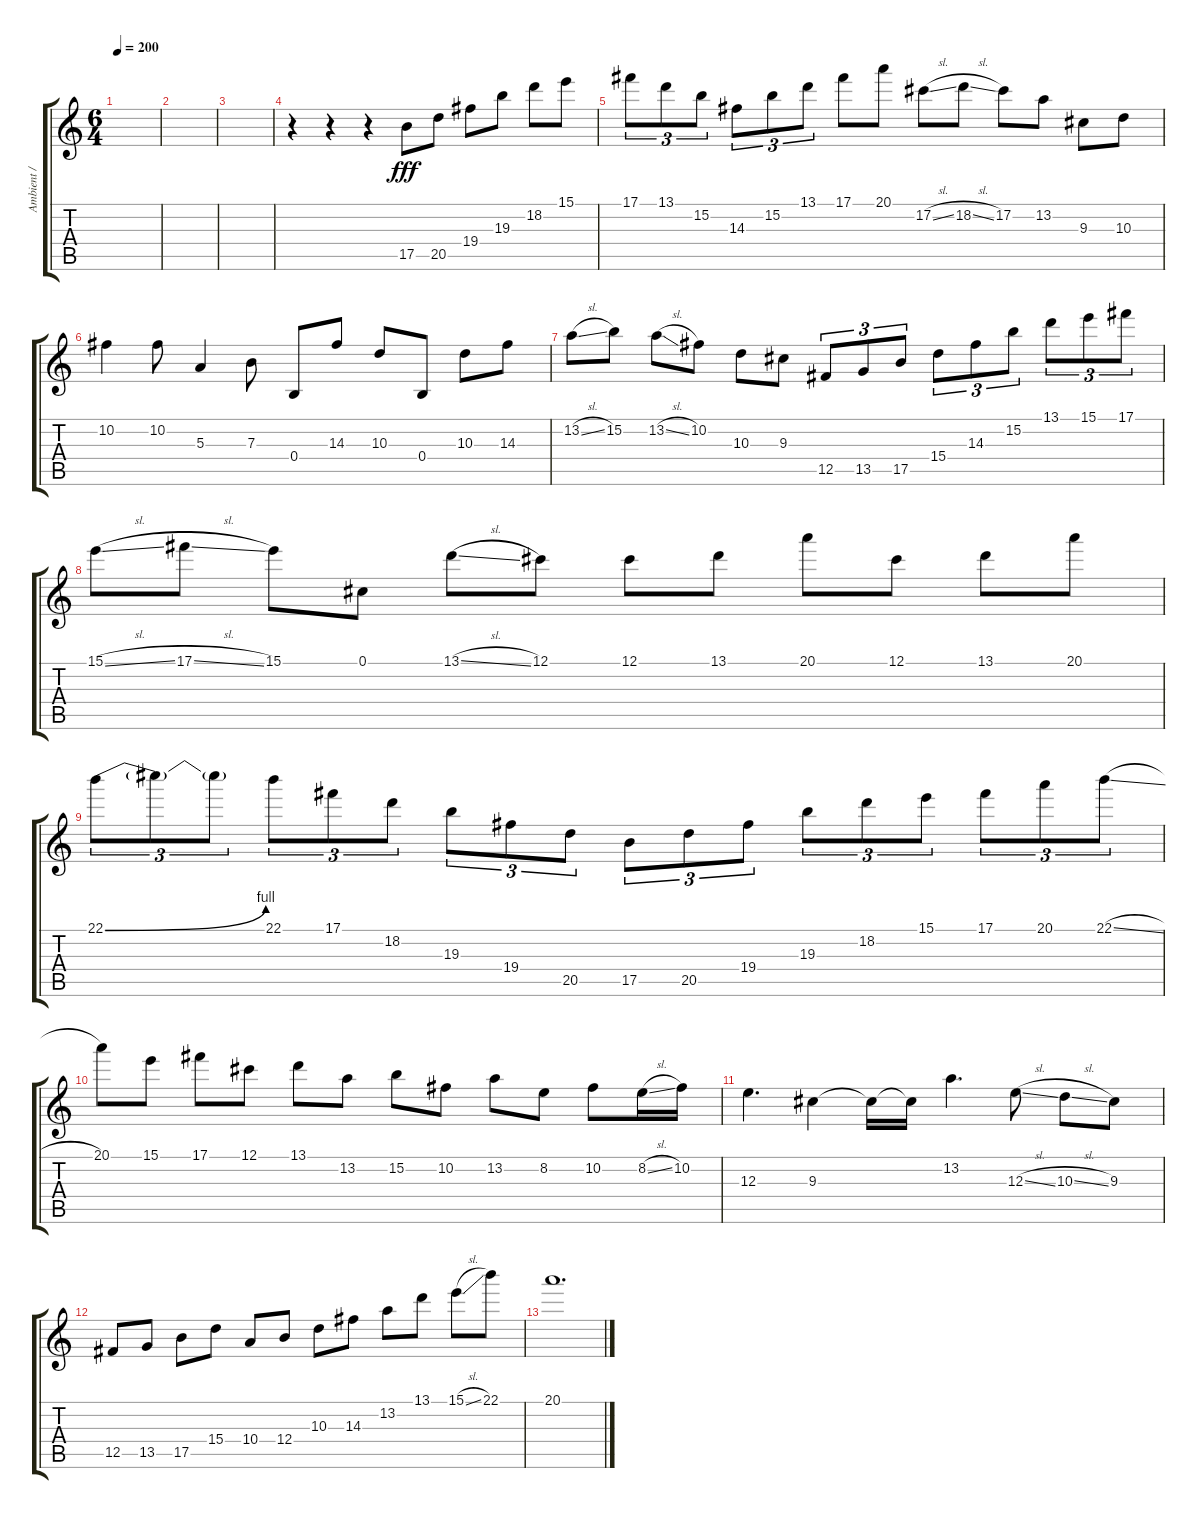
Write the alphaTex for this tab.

\track ("Ambient / Leads" "Ambient / ") {instrument overdrivenguitar}
\staff {score tabs}
\tuning (Db4 Ab3 E3 B2 Gb2 B1) {hide}
\ts (6 4)
\tempo 200
\clef g2
\ks c
|
|
|
r.4{volume 16} r.4 r.4 17.5.8{dy fff} 20.5.8 19.4.8 19.3.8 18.2.8 15.1.8 |
17.1.8{tu (3 2)} 13.1.8{tu (3 2)} 15.2.8{tu (3 2)} 14.3.8{tu (3 2)} 15.2.8{tu (3 2)} 13.1.8{tu (3 2)} 17.1.8 20.1.8 17.2{sl}.8 18.2{sl}.8 17.2.8 13.2.8 9.3.8 10.3.8 |
10.2.4 10.2.8 5.3.4 7.3.8 0.4.8 14.3.8 10.3.8 0.4.8 10.3.8 14.3.8 |
13.2{sl}.8 15.2.8 13.2{sl}.8 10.2.8 10.3.8 9.3.8 12.5.8{tu (3 2)} 13.5.8{tu (3 2)} 17.5.8{tu (3 2)} 15.4.8{tu (3 2)} 14.3.8{tu (3 2)} 15.2.8{tu (3 2)} 13.1.8{tu (3 2)} 15.1.8{tu (3 2)} 17.1.8{tu (3 2)} |
15.1{sl}.8 17.1{sl}.8 15.1.8 0.1.8 13.1{sl}.8 12.1.8 12.1.8 13.1.8 20.1.8 12.1.8 13.1.8 20.1.8 |
22.1{be (bend 0 0 60 4)}.8{tu (3 2)} 22.1{t}.8{tu (3 2)} 22.1{t}.8{tu (3 2)} 22.1.8{tu (3 2)} 17.1.8{tu (3 2)} 18.2.8{tu (3 2)} 19.3.8{tu (3 2)} 19.4.8{tu (3 2)} 20.5.8{tu (3 2)} 17.5.8{tu (3 2)} 20.5.8{tu (3 2)} 19.4.8{tu (3 2)} 19.3.8{tu (3 2)} 18.2.8{tu (3 2)} 15.1.8{tu (3 2)} 17.1.8{tu (3 2)} 20.1.8{tu (3 2)} 22.1{sl}.8{tu (3 2)} |
20.1.8 15.1.8 17.1.8 12.1.8 13.1.8 13.2.8 15.2.8 10.2.8 13.2.8 8.2.8 10.2.8 8.2{sl}.16 10.2.16 |
12.3.4{d} 9.3.4 9.3{t}.16 9.3{t}.16 13.2.4{d} 12.3{sl}.8 10.3{sl}.8 9.3.8 |
12.5.8 13.5.8 17.5.8 15.4.8 10.4.8 12.4.8 10.3.8 14.3.8 13.2.8 13.1.8 15.1{sl}.8 22.1.8 |
20.1.1{d volume 1}
